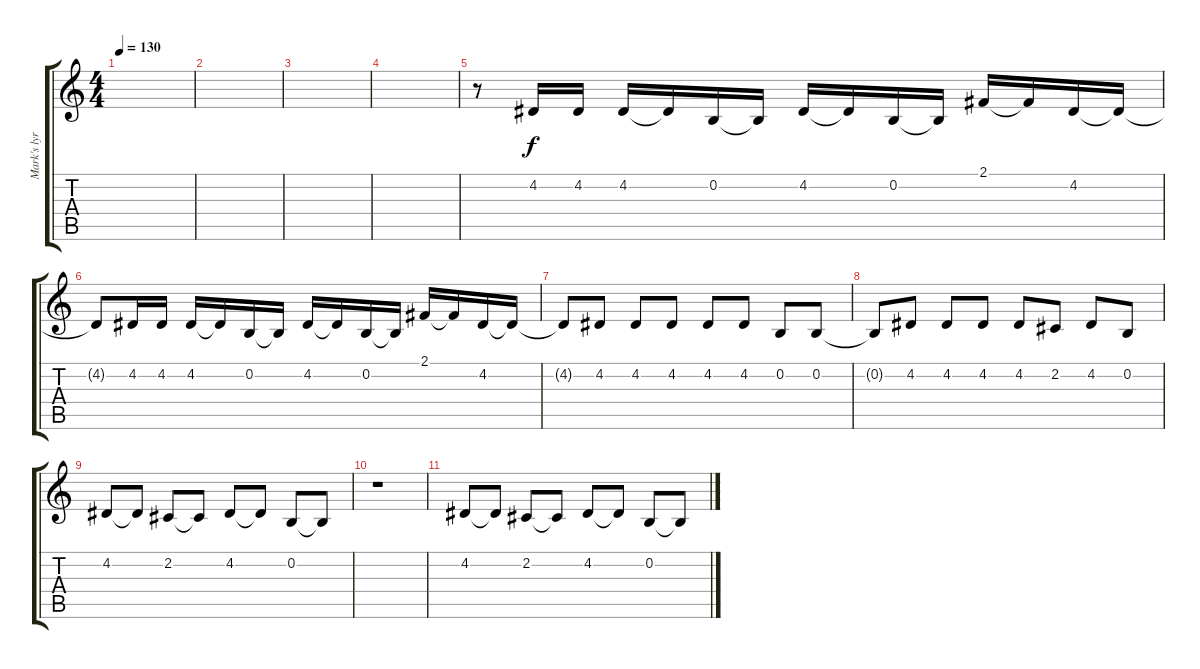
\track ("Mark's lyrics" "Mark's lyr") {instrument tenorsax}
\staff {score tabs}
\tuning (E4 B3 G3 D3 A2 E2) {hide}
\ts (4 4)
\tempo 130
\clef g2
\ks c
|
|
|
|
r.8 4.2.16 4.2.16 4.2.16 4.2{t}.16 0.2.16 0.2{t}.16 4.2.16 4.2{t}.16 0.2.16 0.2{t}.16 2.1.16 2.1{t}.16 4.2.16 4.2{t}.16 |
4.2{t}.8 4.2.16 4.2.16 4.2.16 4.2{t}.16 0.2.16 0.2{t}.16 4.2.16 4.2{t}.16 0.2.16 0.2{t}.16 2.1.16 2.1{t}.16 4.2.16 4.2{t}.16 |
4.2{t}.8 4.2.8 4.2.8 4.2.8 4.2.8 4.2.8 0.2.8 0.2.8 |
0.2{t}.8 4.2.8 4.2.8 4.2.8 4.2.8 2.2.8 4.2.8 0.2.8 |
4.2.8 4.2{t}.8 2.2.8 2.2{t}.8 4.2.8 4.2{t}.8 0.2.8 0.2{t}.8 |
r.1 |
4.2.8 4.2{t}.8 2.2.8 2.2{t}.8 4.2.8 4.2{t}.8 0.2.8 0.2{t}.8
